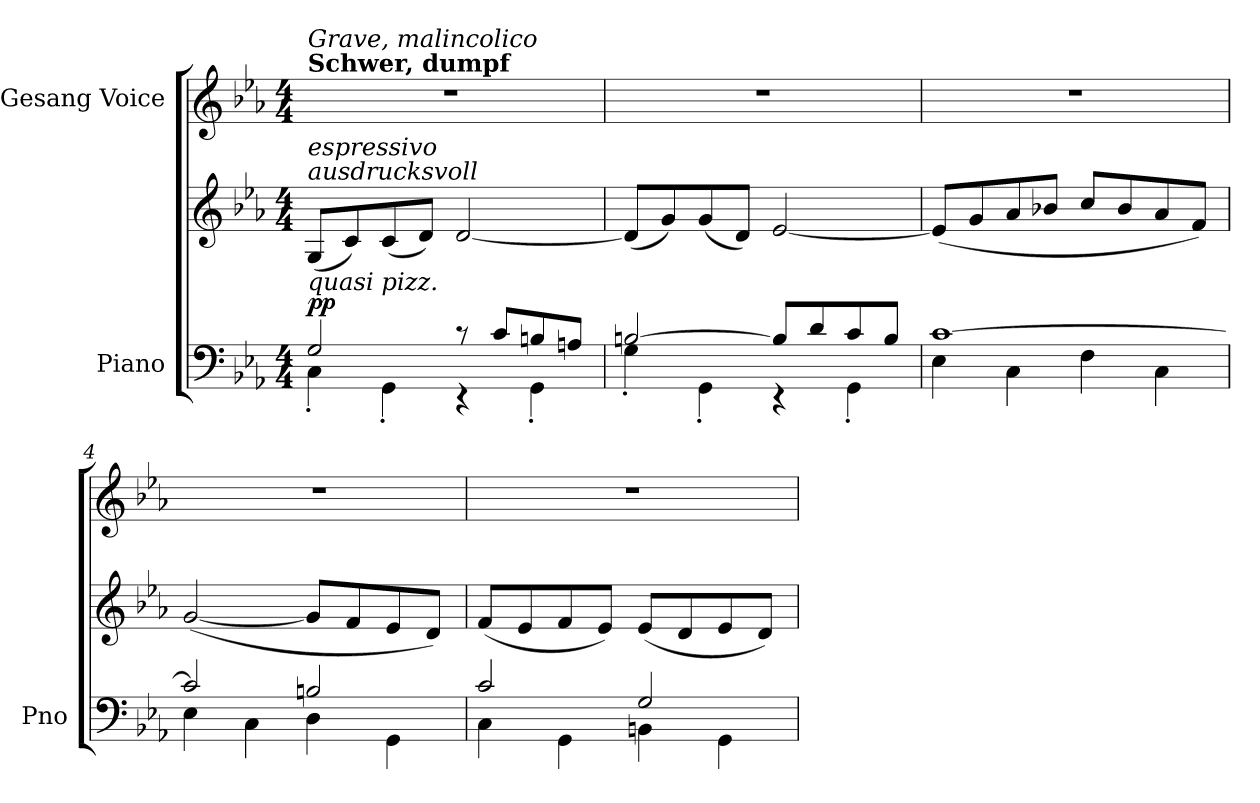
**kern	**kern	**dynam	**kern
*part2	*part2	*part2	*part1
*staff3	*staff2	*staff2/3	*staff1
*I"Piano	*	*	*I"Gesang Voice
*I'Pno	*	*	*
*clefF4	*clefG2	*	*clefG2
*k[b-e-a-]	*k[b-e-a-]	*	*k[b-e-a-]
*M4/4	*M4/4	*	*M4/4
*MM52	*MM52	*	*MM52
=1	=1	=1	=1
*^	*	*	*
!	!	!	!	!LO:TX:a:B:t=Schwer, dumpf
!	!	!	!	!LO:TX:a:i:t=Grave, malincolico
!	!	!LO:TX:a:i:t=ausdrucksvoll	!	!
!	!	!LO:TX:a:i:t=espressivo	!	!
!LO:TX:a:i:t=quasi pizz.	!	!	!	!
!	!	!	!LO:DY:a=2	!
2G/	4C'\	(8G/L	pp	1r
.	.	8c/)	.	.
.	4GG'\	(8c/	.	.
.	.	8d/J)	.	.
8r	4r	[2d/	.	.
8c/L	.	.	.	.
8Bn/	4GG'\	.	.	.
8An/J	.	.	.	.
=2	=2	=2	=2	=2
[2Bn/	4G'\	(8d/L]	.	1r
.	.	8g/)	.	.
.	4GG'\	(8g/	.	.
.	.	8d/J)	.	.
8B/L]	4r	[2e-/	.	.
8d/	.	.	.	.
8c/	4GG'\	.	.	.
8B/J	.	.	.	.
=3	=3	=3	=3	=3
[1c	4E-\	(8e-/L]	.	1r
.	.	8g/	.	.
.	4C\	8a-/	.	.
.	.	8b-X/J	.	.
.	4F\	8cc/L	.	.
.	.	8b-/	.	.
.	4C\	8a-/	.	.
.	.	8f/J)	.	.
!!LO:LB:g=z
=4	=4	=4	=4	=4
2c/]	4E-\	([2g/	.	1r
.	4C\	.	.	.
2Bn/	4D\	8g/L]	.	.
.	.	8f/	.	.
.	4GG\	8e-/	.	.
.	.	8d/J)	.	.
=5	=5	=5	=5	=5
2c/	4C\	(8f/L	.	1r
.	.	8e-/	.	.
.	4GG\	8f/	.	.
.	.	8e-/J)	.	.
2G/	4BBn\	(8e-/L	.	.
.	.	8d/	.	.
.	4GG\	8e-/	.	.
.	.	8d/J)	.	.
*v	*v	*	*	*
=	=	=	=
*-	*-	*-	*-
